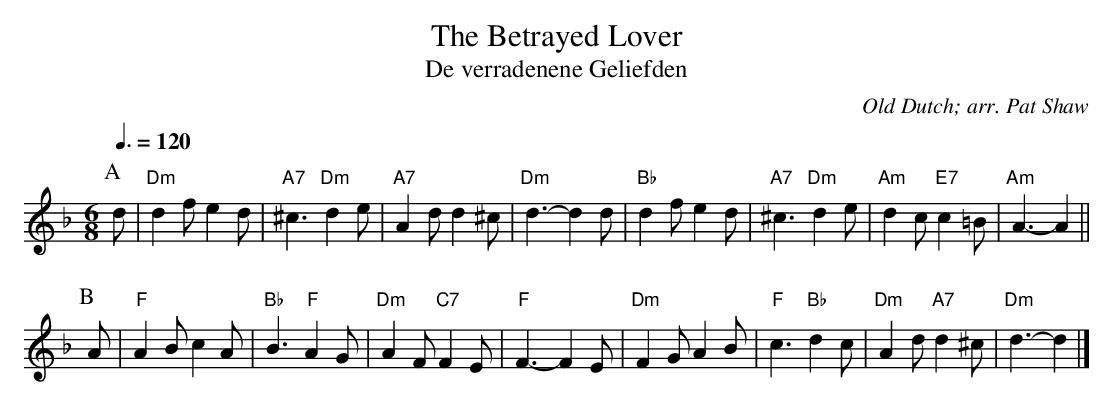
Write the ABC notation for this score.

X:1
T:The Betrayed Lover
T:De verradenene Geliefden
C:Old Dutch; arr. Pat Shaw
Q:3/8=120
M:6/8
L:1/8
K:Dm
P:A
d | "Dm"d2f e2d | "A7"^c3 "Dm"d2e | "A7"A2d d2^c | "Dm"d3- d2d |\
"Bb"d2f e2d | "A7"^c3 "Dm"d2e | "Am"d2c "E7"c2=B | "Am"A3- A2 ||
P:B
A | "F"A2B c2A | "Bb"B3 "F"A2G | "Dm"A2F "C7"F2E | "F"F3- F2E |\
"Dm"F2G A2B | "F"c3 "Bb"d2c | "Dm"A2d "A7"d2^c | "Dm"d3- d2 |]
